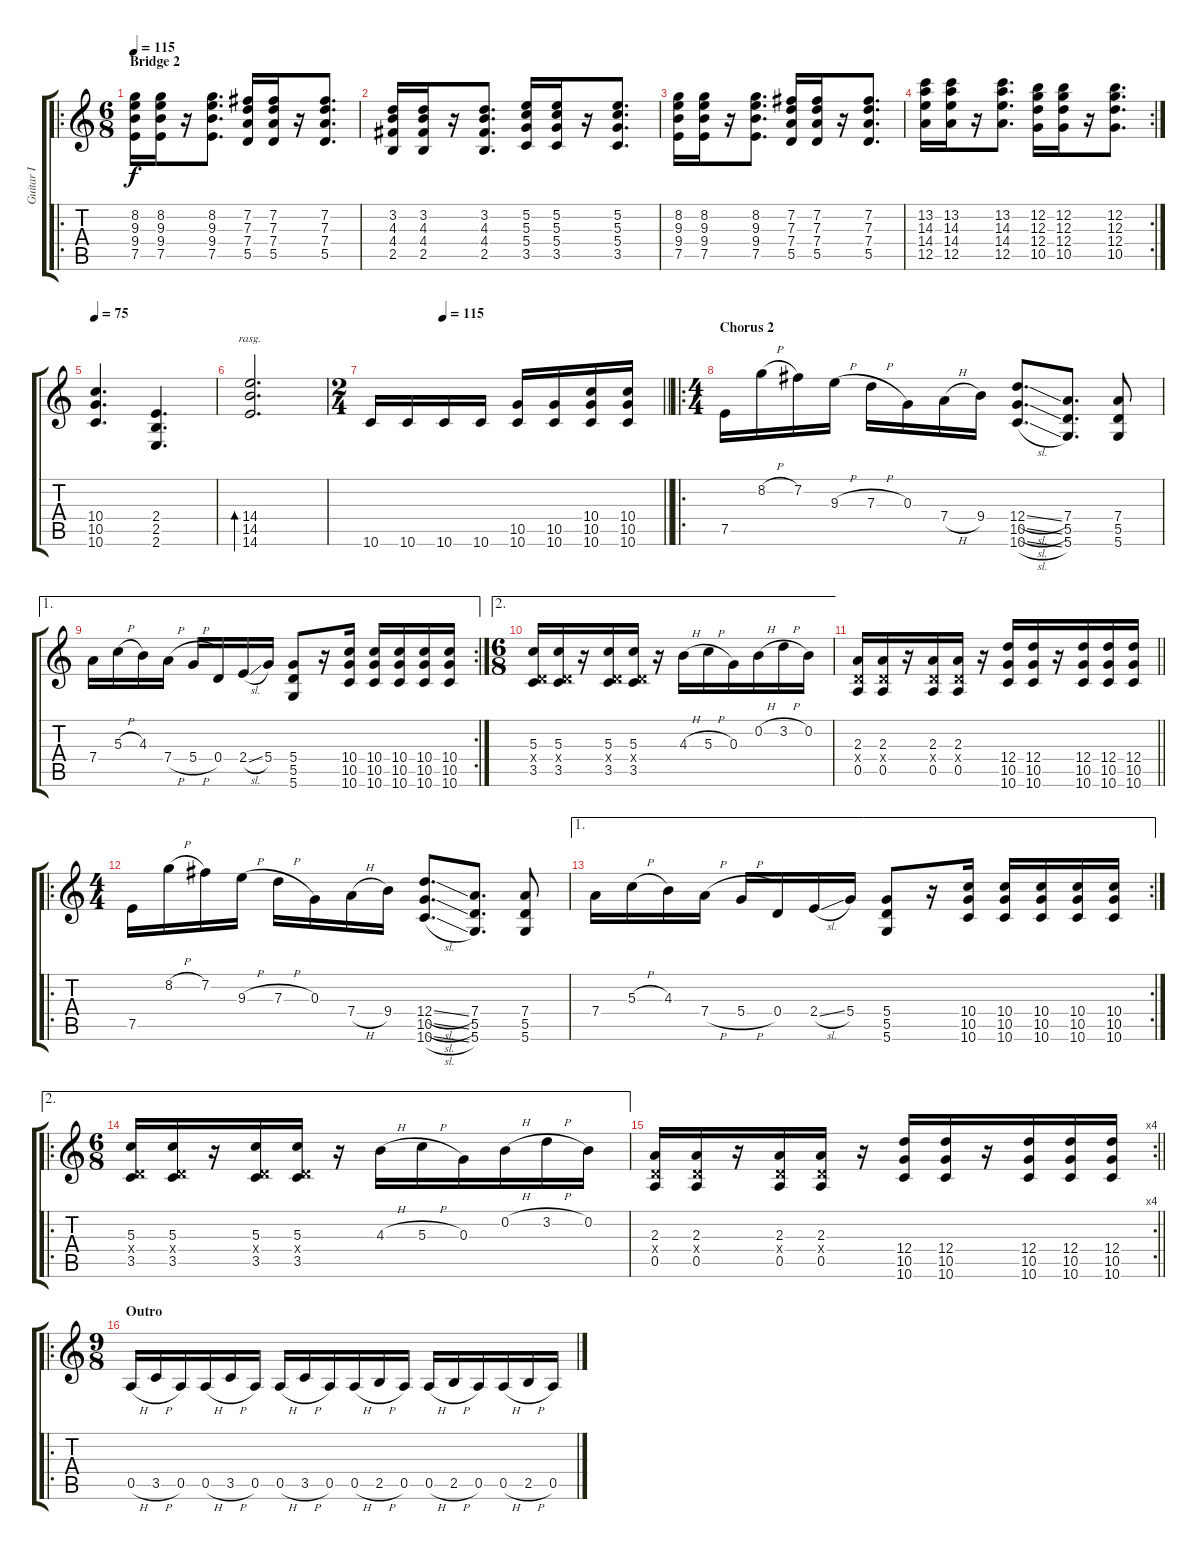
\track ("Guitar I" "Guitar I") {instrument overdrivenguitar}
\staff {score tabs}
\tuning (E4 B3 G3 D3 A2 D2) {hide}
\ro
\ts (6 8)
\section ("" "Bridge 2")
\tempo 115
\clef g2
\ks c
(8.2 9.3 9.4 7.5).16{dy f} (8.2 9.3 9.4 7.5).16 r.16 (8.2 9.3 9.4 7.5).8{d} (7.2 7.3 7.4 5.5).16 (7.2 7.3 7.4 5.5).16 r.16 (7.2 7.3 7.4 5.5).8{d} |
(3.2 4.3 4.4 2.5).16 (3.2 4.3 4.4 2.5).16 r.16 (3.2 4.3 4.4 2.5).8{d} (5.2 5.3 5.4 3.5).16 (5.2 5.3 5.4 3.5).16 r.16 (5.2 5.3 5.4 3.5).8{d} |
(8.2 9.3 9.4 7.5).16 (8.2 9.3 9.4 7.5).16 r.16 (8.2 9.3 9.4 7.5).8{d} (7.2 7.3 7.4 5.5).16 (7.2 7.3 7.4 5.5).16 r.16 (7.2 7.3 7.4 5.5).8{d} |
\rc 2
(13.2 14.3 14.4 12.5).16 (13.2 14.3 14.4 12.5).16 r.16 (13.2 14.3 14.4 12.5).8{d} (12.2 12.3 12.4 10.5).16 (12.2 12.3 12.4 10.5).16 r.16 (12.2 12.3 12.4 10.5).8{d} |
\tempo 75
(10.4 10.5 10.6).4{d} (2.4 2.5 2.6).4{d} |
(14.4 14.5 14.6).2{d bd 480 rasg ii} |
\ts (2 4)
\tempo (115 0.25)
\barLineRight lightlight
10.6.16 10.6.16 10.6.16 10.6.16 (10.5 10.6).16 (10.5 10.6).16 (10.4 10.5 10.6).16 (10.4 10.5 10.6).16 |
\ro
\ts (4 4)
\section ("" "Chorus 2")
7.5.16 8.2{h}.16 7.2.16 9.3{h}.16 7.3{h}.16 0.3.16 7.4{h}.16 9.4.16 (12.4{sl} 10.5{sl} 10.6{sl}).8{d} (7.4 5.5 5.6).8{d} (7.4 5.5 5.6).8 |
\ae 1
\rc 2
7.4.16 5.3{h}.16 4.3.16 7.4{h}.16 5.4{h}.16 0.4.16 2.4{sl}.16 5.4.16 (5.4 5.5 5.6).8 r.16 (10.4 10.5 10.6).16 (10.4 10.5 10.6).16 (10.4 10.5 10.6).16 (10.4 10.5 10.6).16 (10.4 10.5 10.6).16 |
\ae 2
\ts (6 8)
(5.3 0.4{x} 3.5).16 (5.3 0.4{x} 3.5).16 r.16 (5.3 0.4{x} 3.5).16 (5.3 0.4{x} 3.5).16 r.16 4.3{h}.16 5.3{h}.16 0.3.16 0.2{h}.16 3.2{h}.16 0.2.16 |
\barLineRight lightlight
(2.3 0.4{x} 0.5).16 (2.3 0.4{x} 0.5).16 r.16 (2.3 0.4{x} 0.5).16 (2.3 0.4{x} 0.5).16 r.16 (12.4 10.5 10.6).16 (12.4 10.5 10.6).16 r.16 (12.4 10.5 10.6).16 (12.4 10.5 10.6).16 (12.4 10.5 10.6).16 |
\ro
\ts (4 4)
7.5.16 8.2{h}.16 7.2.16 9.3{h}.16 7.3{h}.16 0.3.16 7.4{h}.16 9.4.16 (12.4{sl} 10.5{sl} 10.6{sl}).8{d} (7.4 5.5 5.6).8{d} (7.4 5.5 5.6).8 |
\ae 1
\rc 2
7.4.16 5.3{h}.16 4.3.16 7.4{h}.16 5.4{h}.16 0.4.16 2.4{sl}.16 5.4.16 (5.4 5.5 5.6).8 r.16 (10.4 10.5 10.6).16 (10.4 10.5 10.6).16 (10.4 10.5 10.6).16 (10.4 10.5 10.6).16 (10.4 10.5 10.6).16 |
\ae 2
\ro
\ts (6 8)
(5.3 0.4{x} 3.5).16 (5.3 0.4{x} 3.5).16 r.16 (5.3 0.4{x} 3.5).16 (5.3 0.4{x} 3.5).16 r.16 4.3{h}.16 5.3{h}.16 0.3.16 0.2{h}.16 3.2{h}.16 0.2.16 |
\rc 4
\barLineRight lightlight
(2.3 0.4{x} 0.5).16 (2.3 0.4{x} 0.5).16 r.16 (2.3 0.4{x} 0.5).16 (2.3 0.4{x} 0.5).16 r.16 (12.4 10.5 10.6).16 (12.4 10.5 10.6).16 r.16 (12.4 10.5 10.6).16 (12.4 10.5 10.6).16 (12.4 10.5 10.6).16 |
\ro
\ts (9 8)
\section ("" "Outro")
0.5{h}.16 3.5{h}.16 0.5.16 0.5{h}.16 3.5{h}.16 0.5.16 0.5{h}.16 3.5{h}.16 0.5.16 0.5{h}.16 2.5{h}.16 0.5.16 0.5{h}.16 2.5{h}.16 0.5.16 0.5{h}.16 2.5{h}.16 0.5.16
